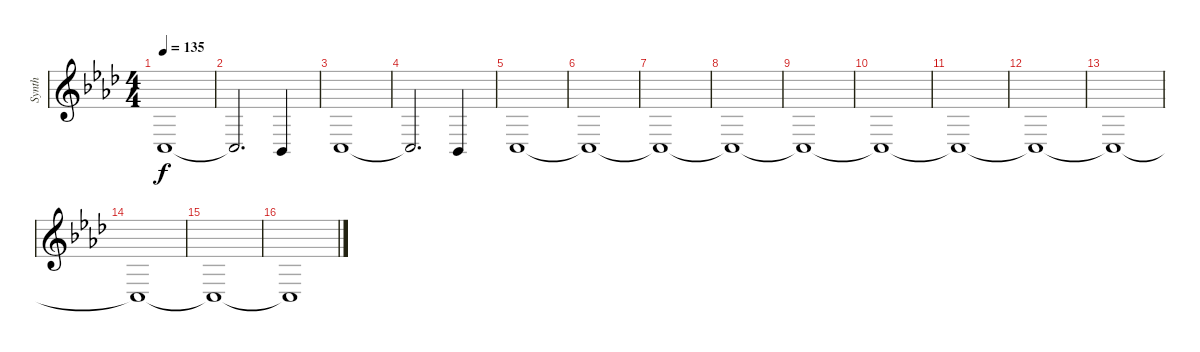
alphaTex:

\track ("Synth" "Synth") {instrument stringensemble1}
\staff {score}
\tuning (E4 B3 G3 D3 A2 E2) {hide}
\ts (4 4)
\tempo 135
\clef g2
\ks ab
3.5.1{dy f} |
3.5{t}.2{d} 1.5.4 |
3.5.1 |
3.5{t}.2{d} 1.5.4 |
3.5.1{instrument stringensemble1} |
3.5{t}.1 |
3.5{t}.1 |
3.5{t}.1 |
3.5{t}.1 |
3.5{t}.1 |
3.5{t}.1 |
3.5{t}.1 |
3.5{t}.1 |
3.5{t}.1 |
3.5{t}.1 |
3.5{t}.1
